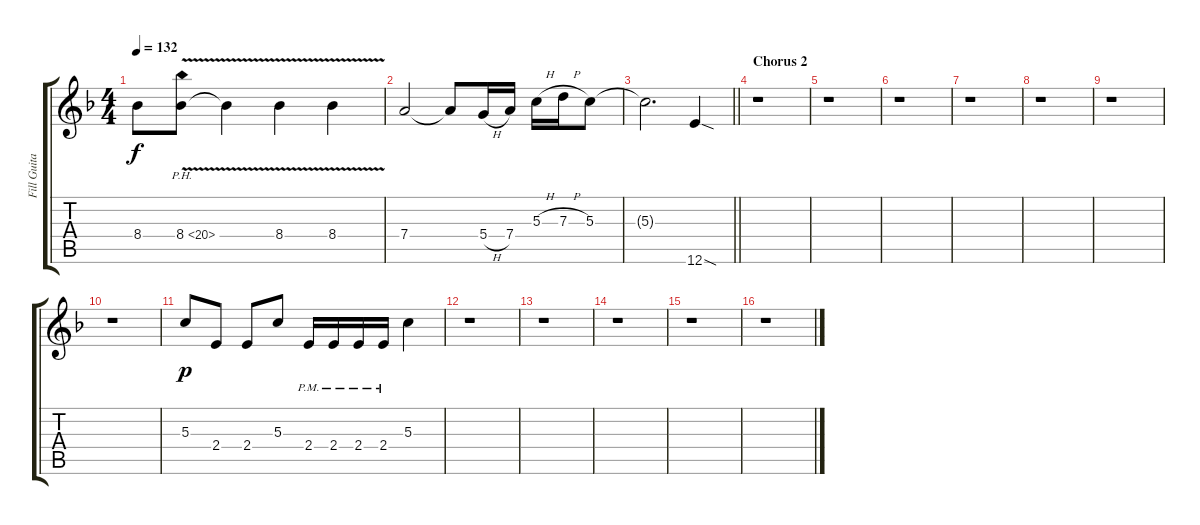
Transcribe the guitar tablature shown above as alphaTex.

\track ("Fill Guitar" "Fill Guita") {instrument distortionguitar}
\staff {score tabs}
\tuning (E4 B3 G3 D3 A2 E2) {hide}
\ts (4 4)
\tempo 132
\clef g2
\ks f
8.4{t}.8{dy f} 8.4{ph 12 v}.8 8.4{t}.4 8.4{v}.4 8.4{v}.4 |
7.4.2 7.4{t}.8 5.4{h}.16 7.4.16 5.3{h}.16 7.3{h}.16 5.3.8 |
\barLineRight lightlight
5.3{t}.2{d} 12.6{sod}.4 |
\section ("" "Chorus 2")
r.1 |
r.1 |
r.1 |
r.1 |
r.1 |
r.1 |
r.1 |
5.3.8{dy p} 2.4.8 2.4.8 5.3.8 2.4{pm}.16 2.4{pm}.16 2.4{pm}.16 2.4{pm}.16 5.3.4 |
r.1 |
r.1 |
r.1 |
r.1 |
r.1
